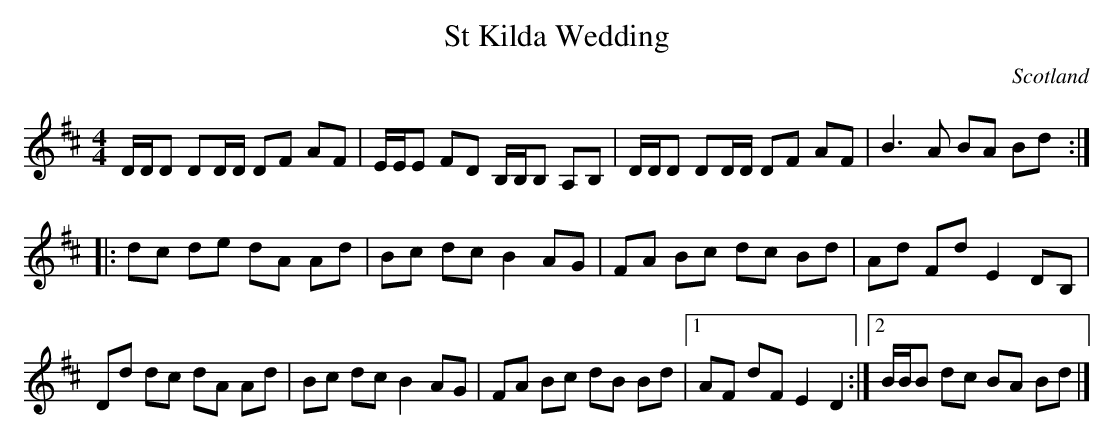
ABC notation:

X:1
T:St Kilda Wedding
O:Scotland
M:4/4
K:D
D/D/D DD/D/ DF AF|E/E/E FD B,/B,/B, A,B,|\
D/D/D DD/D/ DF AF | B3A BA Bd :|
|:\
dc de dA Ad|Bc dc B2AG|\
FA Bc dc Bd|Ad Fd E2DB,|
Dd dc dA Ad|Bc dc B2 AG|FA Bc dB Bd|1 \
AF dF E2D2:|2 B/B/B dc BA Bd |]
